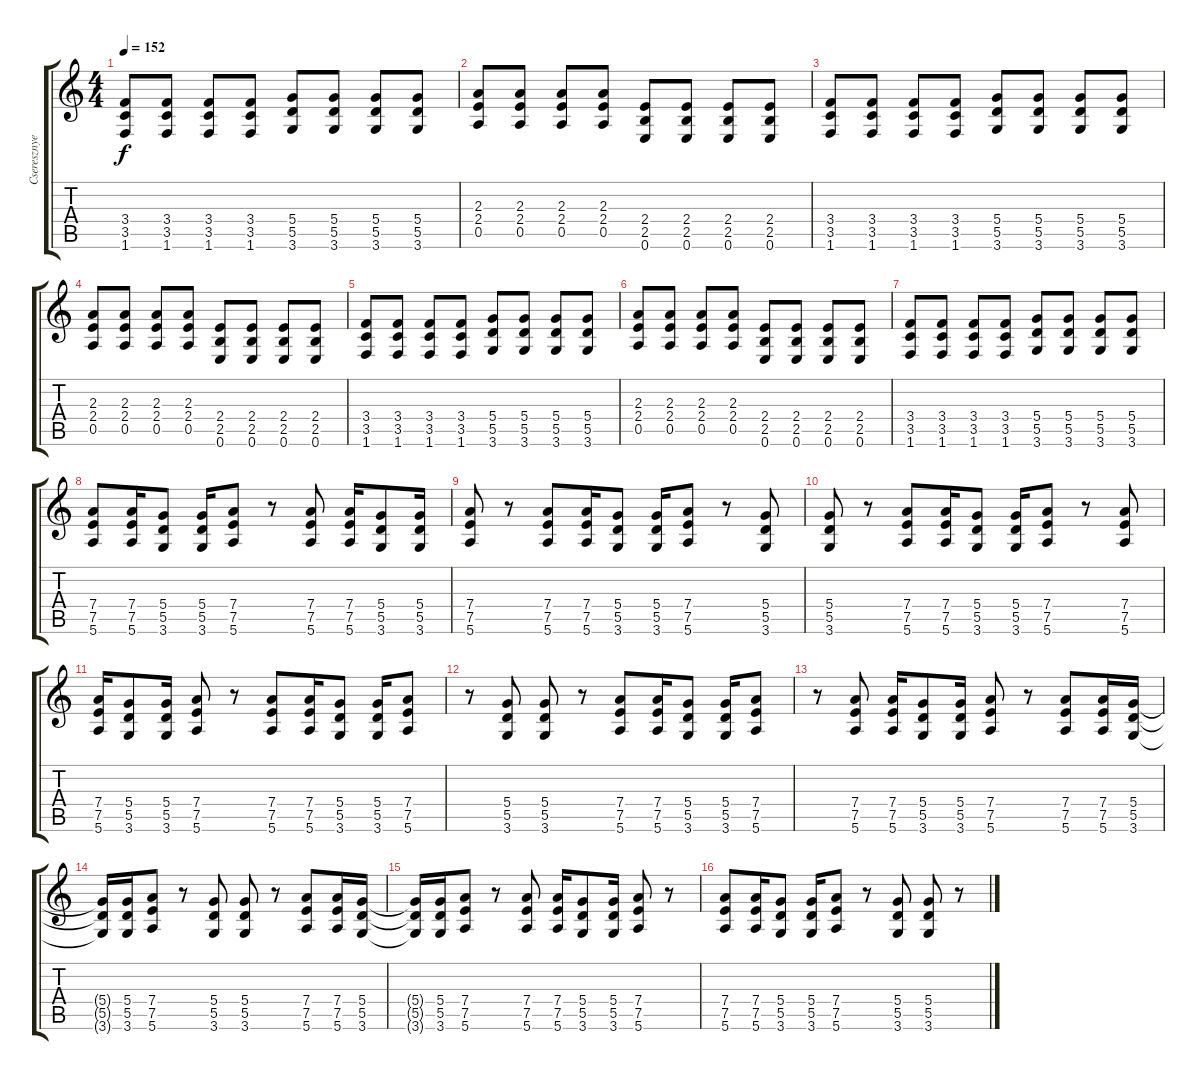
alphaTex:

\track ("Cseresznye OverDrive " "Cseresznye") {instrument overdrivenguitar}
\staff {score tabs}
\tuning (E4 B3 G3 D3 A2 E2) {hide}
\ts (4 4)
\tempo 152
\clef g2
\ks c
(3.4 3.5 1.6).8{dy f} (3.4 3.5 1.6).8 (3.4 3.5 1.6).8 (3.4 3.5 1.6).8 (5.4 5.5 3.6).8 (5.4 5.5 3.6).8 (5.4 5.5 3.6).8 (5.4 5.5 3.6).8 |
(2.3 2.4 0.5).8 (2.3 2.4 0.5).8 (2.3 2.4 0.5).8 (2.3 2.4 0.5).8 (2.4 2.5 0.6).8 (2.4 2.5 0.6).8 (2.4 2.5 0.6).8 (2.4 2.5 0.6).8 |
(3.4 3.5 1.6).8 (3.4 3.5 1.6).8 (3.4 3.5 1.6).8 (3.4 3.5 1.6).8 (5.4 5.5 3.6).8 (5.4 5.5 3.6).8 (5.4 5.5 3.6).8 (5.4 5.5 3.6).8 |
(2.3 2.4 0.5).8 (2.3 2.4 0.5).8 (2.3 2.4 0.5).8 (2.3 2.4 0.5).8 (2.4 2.5 0.6).8 (2.4 2.5 0.6).8 (2.4 2.5 0.6).8 (2.4 2.5 0.6).8 |
(3.4 3.5 1.6).8 (3.4 3.5 1.6).8 (3.4 3.5 1.6).8 (3.4 3.5 1.6).8 (5.4 5.5 3.6).8 (5.4 5.5 3.6).8 (5.4 5.5 3.6).8 (5.4 5.5 3.6).8 |
(2.3 2.4 0.5).8 (2.3 2.4 0.5).8 (2.3 2.4 0.5).8 (2.3 2.4 0.5).8 (2.4 2.5 0.6).8 (2.4 2.5 0.6).8 (2.4 2.5 0.6).8 (2.4 2.5 0.6).8 |
(3.4 3.5 1.6).8 (3.4 3.5 1.6).8 (3.4 3.5 1.6).8 (3.4 3.5 1.6).8 (5.4 5.5 3.6).8 (5.4 5.5 3.6).8 (5.4 5.5 3.6).8 (5.4 5.5 3.6).8 |
(7.4 7.5 5.6).8 (7.4 7.5 5.6).16 (5.4 5.5 3.6).8 (5.4 5.5 3.6).16 (7.4 7.5 5.6).8 r.8 (7.4 7.5 5.6).8 (7.4 7.5 5.6).16 (5.4 5.5 3.6).8 (5.4 5.5 3.6).16 |
(7.4 7.5 5.6).8 r.8 (7.4 7.5 5.6).8 (7.4 7.5 5.6).16 (5.4 5.5 3.6).8 (5.4 5.5 3.6).16 (7.4 7.5 5.6).8 r.8 (5.4 5.5 3.6).8 |
(5.4 5.5 3.6).8 r.8 (7.4 7.5 5.6).8 (7.4 7.5 5.6).16 (5.4 5.5 3.6).8 (5.4 5.5 3.6).16 (7.4 7.5 5.6).8 r.8 (7.4 7.5 5.6).8 |
(7.4 7.5 5.6).16 (5.4 5.5 3.6).8 (5.4 5.5 3.6).16 (7.4 7.5 5.6).8 r.8 (7.4 7.5 5.6).8 (7.4 7.5 5.6).16 (5.4 5.5 3.6).8 (5.4 5.5 3.6).16 (7.4 7.5 5.6).8 |
r.8 (5.4 5.5 3.6).8 (5.4 5.5 3.6).8 r.8 (7.4 7.5 5.6).8 (7.4 7.5 5.6).16 (5.4 5.5 3.6).8 (5.4 5.5 3.6).16 (7.4 7.5 5.6).8 |
r.8 (7.4 7.5 5.6).8 (7.4 7.5 5.6).16 (5.4 5.5 3.6).8 (5.4 5.5 3.6).16 (7.4 7.5 5.6).8 r.8 (7.4 7.5 5.6).8 (7.4 7.5 5.6).16 (5.4 5.5 3.6).16 |
(5.4{t} 5.5{t} 3.6{t}).16 (5.4 5.5 3.6).16 (7.4 7.5 5.6).8 r.8 (5.4 5.5 3.6).8 (5.4 5.5 3.6).8 r.8 (7.4 7.5 5.6).8 (7.4 7.5 5.6).16 (5.4 5.5 3.6).16 |
(5.4{t} 5.5{t} 3.6{t}).16 (5.4 5.5 3.6).16 (7.4 7.5 5.6).8 r.8 (7.4 7.5 5.6).8 (7.4 7.5 5.6).16 (5.4 5.5 3.6).8 (5.4 5.5 3.6).16 (7.4 7.5 5.6).8 r.8 |
(7.4 7.5 5.6).8 (7.4 7.5 5.6).16 (5.4 5.5 3.6).8 (5.4 5.5 3.6).16 (7.4 7.5 5.6).8 r.8 (5.4 5.5 3.6).8 (5.4 5.5 3.6).8 r.8
